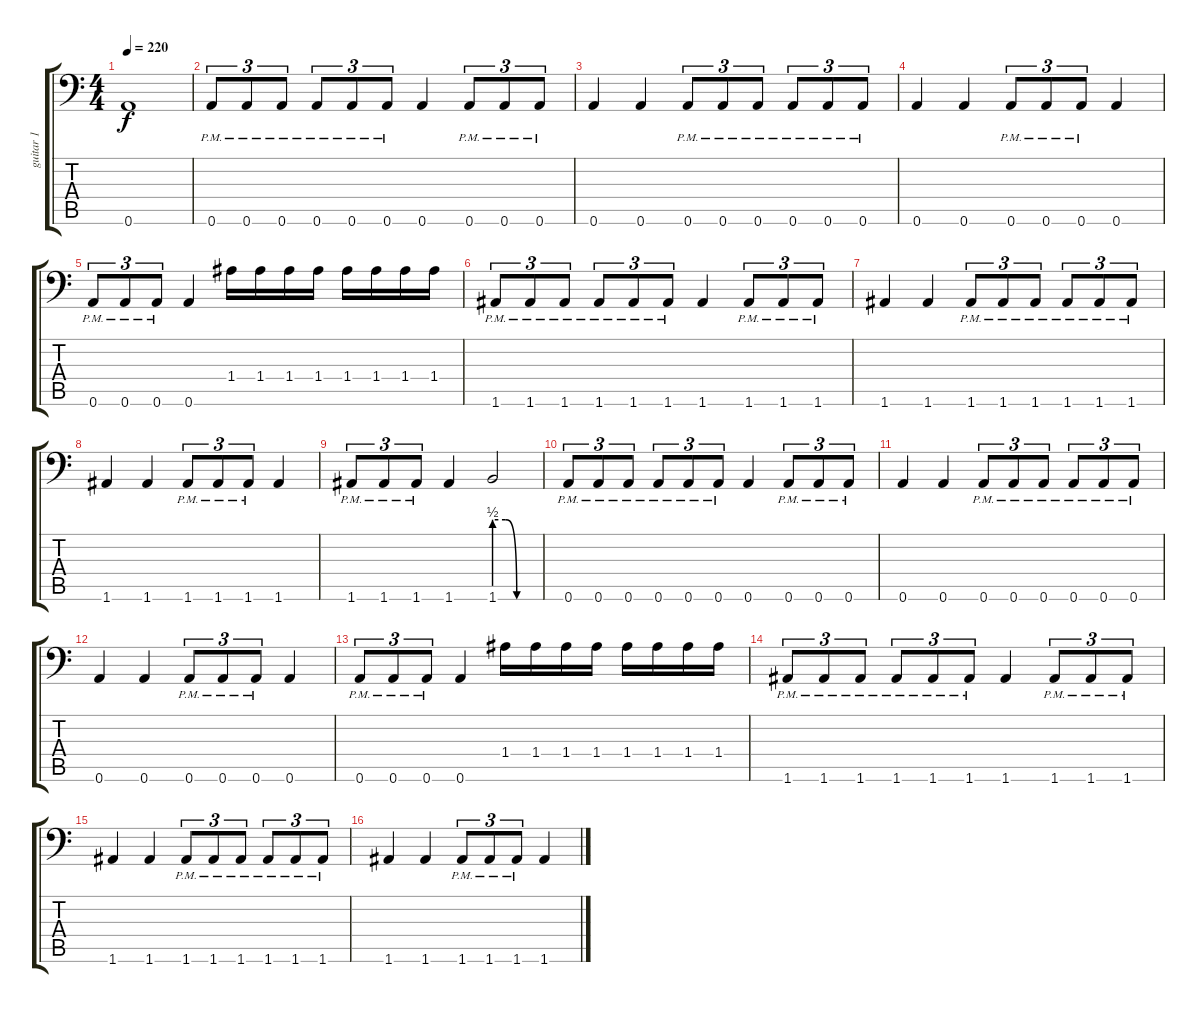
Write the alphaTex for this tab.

\track ("guitar 1" "guitar 1") {instrument overdrivenguitar}
\staff {score tabs}
\tuning (B3 Gb3 D3 A2 E2 A1) {hide}
\ts (4 4)
\tempo 220
\clef f4
\ks c
0.6{t}.1{dy f} |
0.6{pm}.8{tu (3 2)} 0.6{pm}.8{tu (3 2)} 0.6{pm}.8{tu (3 2)} 0.6{pm}.8{tu (3 2)} 0.6{pm}.8{tu (3 2)} 0.6{pm}.8{tu (3 2)} 0.6.4 0.6{pm}.8{tu (3 2)} 0.6{pm}.8{tu (3 2)} 0.6{pm}.8{tu (3 2)} |
0.6.4 0.6.4 0.6{pm}.8{tu (3 2)} 0.6{pm}.8{tu (3 2)} 0.6{pm}.8{tu (3 2)} 0.6{pm}.8{tu (3 2)} 0.6{pm}.8{tu (3 2)} 0.6{pm}.8{tu (3 2)} |
0.6.4 0.6.4 0.6{pm}.8{tu (3 2)} 0.6{pm}.8{tu (3 2)} 0.6{pm}.8{tu (3 2)} 0.6.4 |
0.6{pm}.8{tu (3 2)} 0.6{pm}.8{tu (3 2)} 0.6{pm}.8{tu (3 2)} 0.6.4 1.4.16 1.4.16 1.4.16 1.4.16 1.4.16 1.4.16 1.4.16 1.4.16 |
1.6{pm}.8{tu (3 2)} 1.6{pm}.8{tu (3 2)} 1.6{pm}.8{tu (3 2)} 1.6{pm}.8{tu (3 2)} 1.6{pm}.8{tu (3 2)} 1.6{pm}.8{tu (3 2)} 1.6.4 1.6{pm}.8{tu (3 2)} 1.6{pm}.8{tu (3 2)} 1.6{pm}.8{tu (3 2)} |
1.6.4 1.6.4 1.6{pm}.8{tu (3 2)} 1.6{pm}.8{tu (3 2)} 1.6{pm}.8{tu (3 2)} 1.6{pm}.8{tu (3 2)} 1.6{pm}.8{tu (3 2)} 1.6{pm}.8{tu (3 2)} |
1.6.4 1.6.4 1.6{pm}.8{tu (3 2)} 1.6{pm}.8{tu (3 2)} 1.6{pm}.8{tu (3 2)} 1.6.4 |
1.6{pm}.8{tu (3 2)} 1.6{pm}.8{tu (3 2)} 1.6{pm}.8{tu (3 2)} 1.6.4 1.6{be (custom 0 2 15 2 30 0 60 0)}.2 |
0.6{pm}.8{tu (3 2)} 0.6{pm}.8{tu (3 2)} 0.6{pm}.8{tu (3 2)} 0.6{pm}.8{tu (3 2)} 0.6{pm}.8{tu (3 2)} 0.6{pm}.8{tu (3 2)} 0.6.4 0.6{pm}.8{tu (3 2)} 0.6{pm}.8{tu (3 2)} 0.6{pm}.8{tu (3 2)} |
0.6.4 0.6.4 0.6{pm}.8{tu (3 2)} 0.6{pm}.8{tu (3 2)} 0.6{pm}.8{tu (3 2)} 0.6{pm}.8{tu (3 2)} 0.6{pm}.8{tu (3 2)} 0.6{pm}.8{tu (3 2)} |
0.6.4 0.6.4 0.6{pm}.8{tu (3 2)} 0.6{pm}.8{tu (3 2)} 0.6{pm}.8{tu (3 2)} 0.6.4 |
0.6{pm}.8{tu (3 2)} 0.6{pm}.8{tu (3 2)} 0.6{pm}.8{tu (3 2)} 0.6.4 1.4.16 1.4.16 1.4.16 1.4.16 1.4.16 1.4.16 1.4.16 1.4.16 |
1.6{pm}.8{tu (3 2)} 1.6{pm}.8{tu (3 2)} 1.6{pm}.8{tu (3 2)} 1.6{pm}.8{tu (3 2)} 1.6{pm}.8{tu (3 2)} 1.6{pm}.8{tu (3 2)} 1.6.4 1.6{pm}.8{tu (3 2)} 1.6{pm}.8{tu (3 2)} 1.6{pm}.8{tu (3 2)} |
1.6.4 1.6.4 1.6{pm}.8{tu (3 2)} 1.6{pm}.8{tu (3 2)} 1.6{pm}.8{tu (3 2)} 1.6{pm}.8{tu (3 2)} 1.6{pm}.8{tu (3 2)} 1.6{pm}.8{tu (3 2)} |
1.6.4 1.6.4 1.6{pm}.8{tu (3 2)} 1.6{pm}.8{tu (3 2)} 1.6{pm}.8{tu (3 2)} 1.6.4
